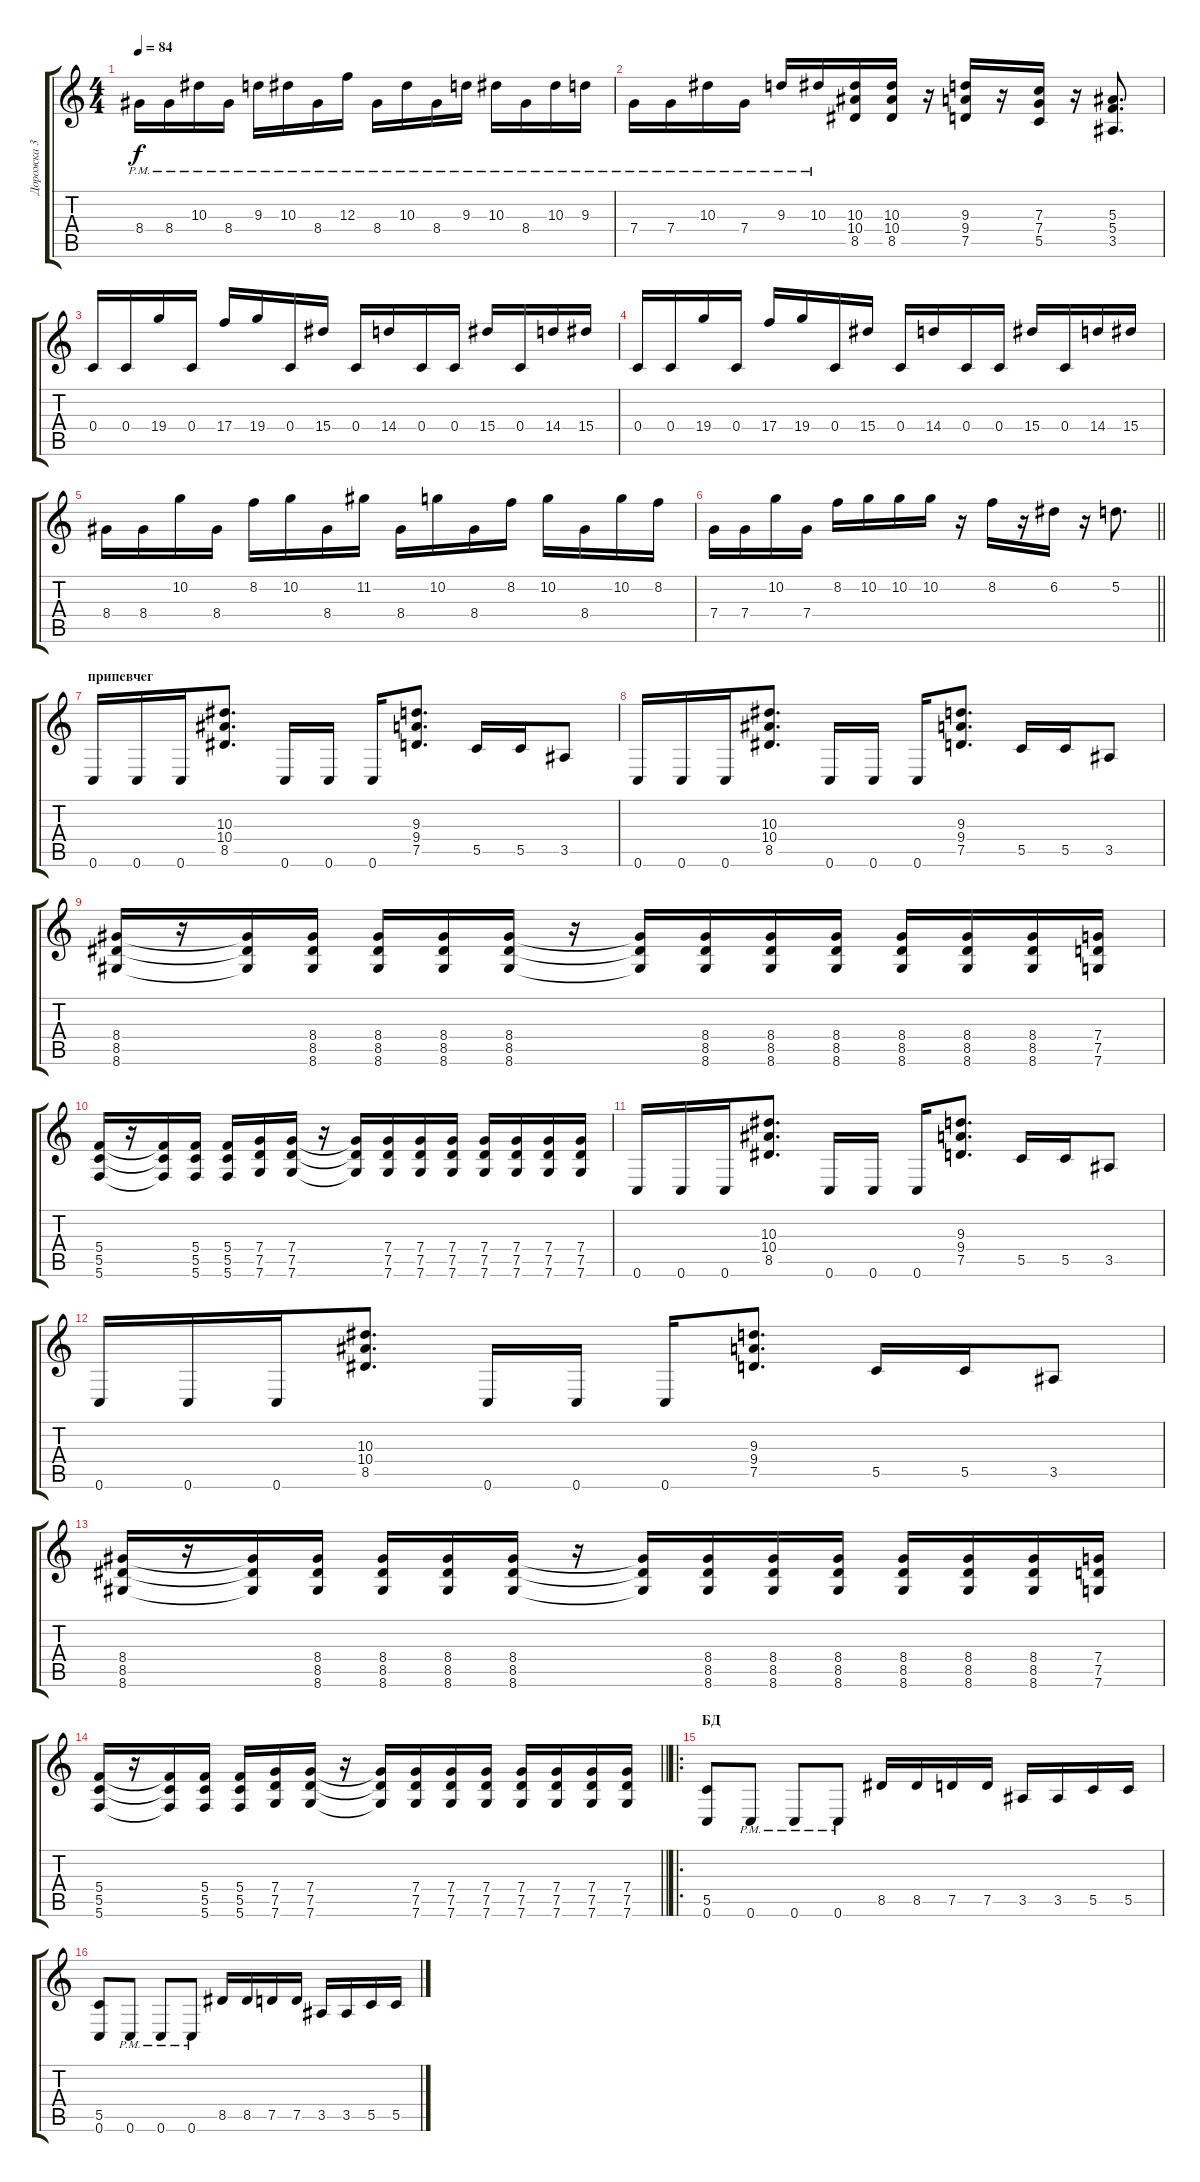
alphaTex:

\track ("Дорожка 3" "Дорожка 3") {instrument overdrivenguitar}
\staff {score tabs}
\tuning (D4 A3 F3 C3 G2 C2) {hide}
\ts (4 4)
\tempo 84
\clef g2
\ks c
8.4{pm}.16{dy f} 8.4{pm}.16 10.3{pm}.16 8.4{pm}.16 9.3{pm}.16 10.3{pm}.16 8.4{pm}.16 12.3{pm}.16 8.4{pm}.16 10.3{pm}.16 8.4{pm}.16 9.3{pm}.16 10.3{pm}.16 8.4{pm}.16 10.3{pm}.16 9.3{pm}.16 |
7.4{pm}.16 7.4{pm}.16 10.3{pm}.16 7.4{pm}.16 9.3{pm}.16 10.3{pm}.16 (10.3 10.4 8.5).16 (10.3 10.4 8.5).16 r.16 (9.3 9.4 7.5).16 r.16 (7.3 7.4 5.5).16 r.16 (5.3 5.4 3.5).8{d} |
0.4.16 0.4.16 19.4.16 0.4.16 17.4.16 19.4.16 0.4.16 15.4.16 0.4.16 14.4.16 0.4.16 0.4.16 15.4.16 0.4.16 14.4.16 15.4.16 |
0.4.16 0.4.16 19.4.16 0.4.16 17.4.16 19.4.16 0.4.16 15.4.16 0.4.16 14.4.16 0.4.16 0.4.16 15.4.16 0.4.16 14.4.16 15.4.16 |
8.4.16 8.4.16 10.2.16 8.4.16 8.2.16 10.2.16 8.4.16 11.2.16 8.4.16 10.2.16 8.4.16 8.2.16 10.2.16 8.4.16 10.2.16 8.2.16 |
\barLineRight lightlight
7.4.16 7.4.16 10.2.16 7.4.16 8.2.16 10.2.16 10.2.16 10.2.16 r.16 8.2.16 r.16 6.2.16 r.16 5.2.8{d} |
\section ("" "припевчег")
0.6.16 0.6.16 0.6.16 (10.3 10.4 8.5).8{d} 0.6.16 0.6.16 0.6.16 (9.3 9.4 7.5).8{d} 5.5.16 5.5.16 3.5.8 |
0.6.16 0.6.16 0.6.16 (10.3 10.4 8.5).8{d} 0.6.16 0.6.16 0.6.16 (9.3 9.4 7.5).8{d} 5.5.16 5.5.16 3.5.8 |
(8.4 8.5 8.6).16 r.16 (8.4{t} 8.5{t} 8.6{t}).16 (8.4 8.5 8.6).16 (8.4 8.5 8.6).16 (8.4 8.5 8.6).16 (8.4 8.5 8.6).16 r.16 (8.4{t} 8.5{t} 8.6{t}).16 (8.4 8.5 8.6).16 (8.4 8.5 8.6).16 (8.4 8.5 8.6).16 (8.4 8.5 8.6).16 (8.4 8.5 8.6).16 (8.4 8.5 8.6).16 (7.4 7.5 7.6).16 |
(5.4 5.5 5.6).16 r.16 (5.4{t} 5.5{t} 5.6{t}).16 (5.4 5.5 5.6).16 (5.4 5.5 5.6).16 (7.4 7.5 7.6).16 (7.4 7.5 7.6).16 r.16 (7.4{t} 7.5{t} 7.6{t}).16 (7.4 7.5 7.6).16 (7.4 7.5 7.6).16 (7.4 7.5 7.6).16 (7.4 7.5 7.6).16 (7.4 7.5 7.6).16 (7.4 7.5 7.6).16 (7.4 7.5 7.6).16 |
0.6.16 0.6.16 0.6.16 (10.3 10.4 8.5).8{d} 0.6.16 0.6.16 0.6.16 (9.3 9.4 7.5).8{d} 5.5.16 5.5.16 3.5.8 |
0.6.16 0.6.16 0.6.16 (10.3 10.4 8.5).8{d} 0.6.16 0.6.16 0.6.16 (9.3 9.4 7.5).8{d} 5.5.16 5.5.16 3.5.8 |
(8.4 8.5 8.6).16 r.16 (8.4{t} 8.5{t} 8.6{t}).16 (8.4 8.5 8.6).16 (8.4 8.5 8.6).16 (8.4 8.5 8.6).16 (8.4 8.5 8.6).16 r.16 (8.4{t} 8.5{t} 8.6{t}).16 (8.4 8.5 8.6).16 (8.4 8.5 8.6).16 (8.4 8.5 8.6).16 (8.4 8.5 8.6).16 (8.4 8.5 8.6).16 (8.4 8.5 8.6).16 (7.4 7.5 7.6).16 |
\barLineRight lightlight
(5.4 5.5 5.6).16 r.16 (5.4{t} 5.5{t} 5.6{t}).16 (5.4 5.5 5.6).16 (5.4 5.5 5.6).16 (7.4 7.5 7.6).16 (7.4 7.5 7.6).16 r.16 (7.4{t} 7.5{t} 7.6{t}).16 (7.4 7.5 7.6).16 (7.4 7.5 7.6).16 (7.4 7.5 7.6).16 (7.4 7.5 7.6).16 (7.4 7.5 7.6).16 (7.4 7.5 7.6).16 (7.4 7.5 7.6).16 |
\ro
\section ("" "БД")
(5.5 0.6).8 0.6{pm}.8 0.6{pm}.8 0.6{pm}.8 8.5.16 8.5.16 7.5.16 7.5.16 3.5.16 3.5.16 5.5.16 5.5.16 |
(5.5 0.6).8 0.6{pm}.8 0.6{pm}.8 0.6{pm}.8 8.5.16 8.5.16 7.5.16 7.5.16 3.5.16 3.5.16 5.5.16 5.5.16
